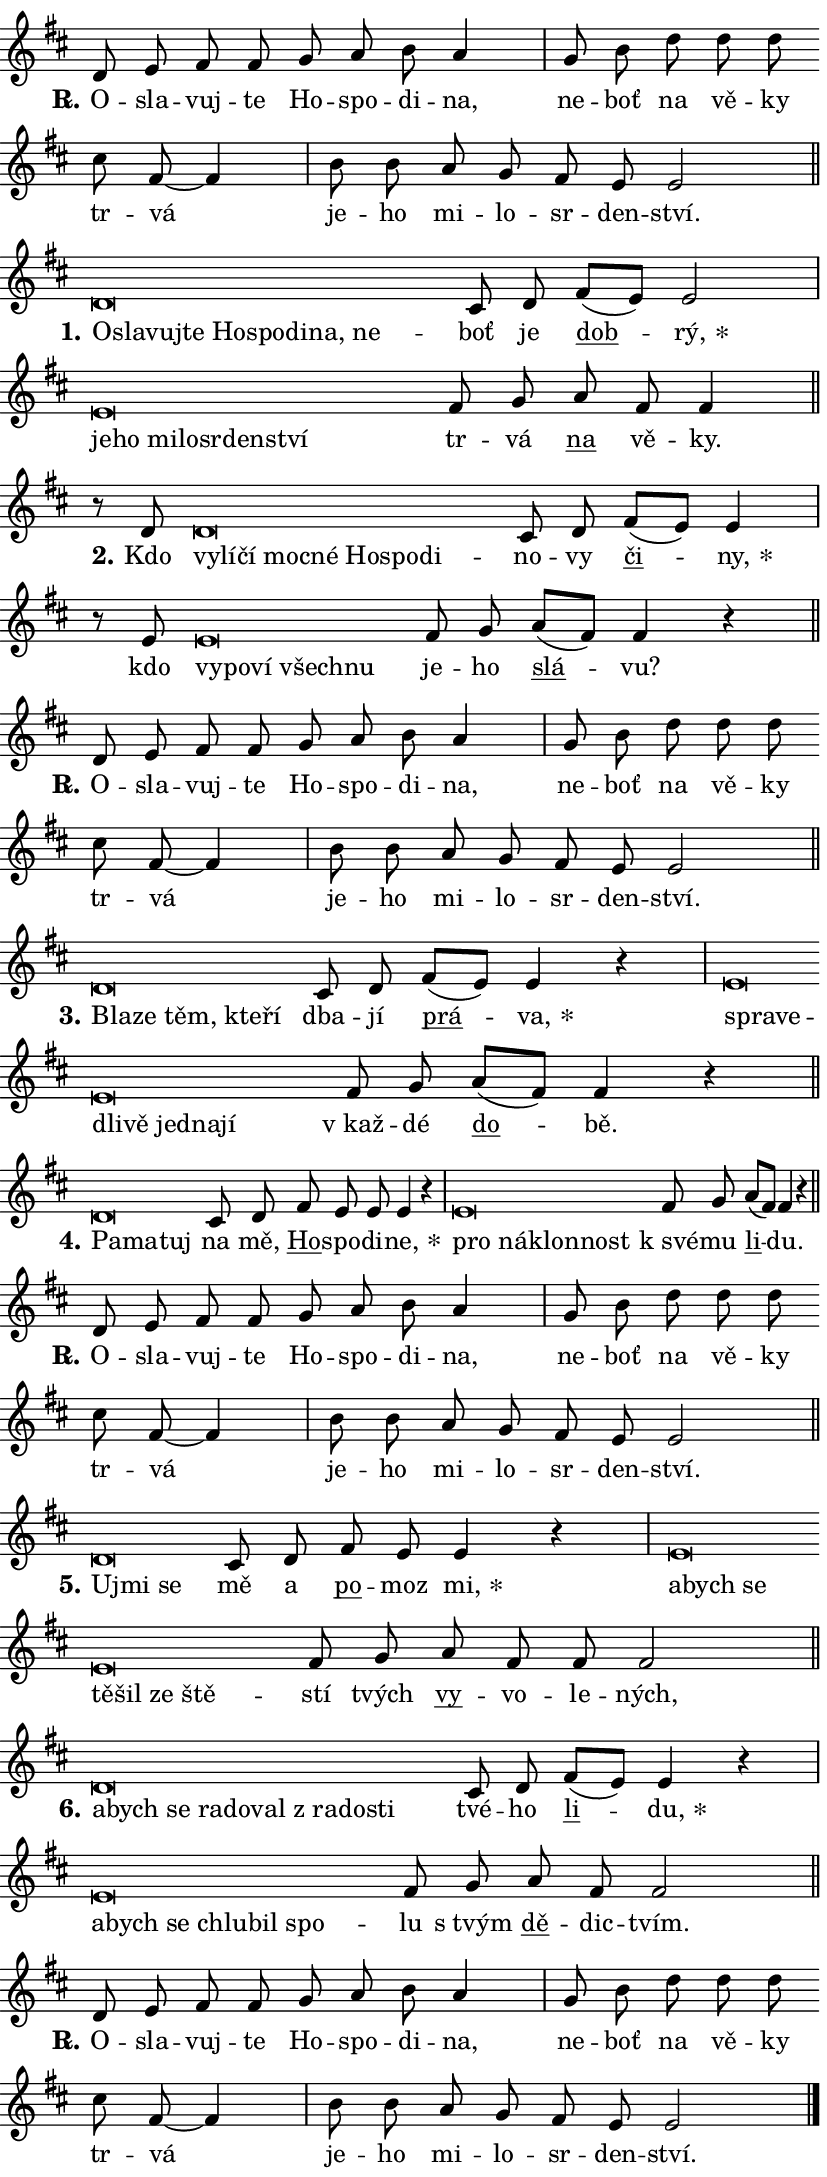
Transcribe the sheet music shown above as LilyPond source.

\version "2.24.0"
\header { tagline = "" }
\paper {
  indent = 0\cm
  top-margin = 0\cm
  right-margin = 0.13\cm % to fit lyric hyphens
  bottom-margin = 0\cm
  left-margin = 0\cm
  paper-width = 14\cm
  page-breaking = #ly:one-page-breaking
  system-system-spacing.basic-distance = #11
  score-system-spacing.basic-distance = #11
  ragged-last = ##f
}


%% Author: Thomas Morley
%% https://lists.gnu.org/archive/html/lilypond-user/2020-05/msg00002.html
#(define (line-position grob)
"Returns position of @var[grob} in current system:
   @code{'start}, if at first time-step
   @code{'end}, if at last time-step
   @code{'middle} otherwise
"
  (let* ((col (ly:item-get-column grob))
         (ln (ly:grob-object col 'left-neighbor))
         (rn (ly:grob-object col 'right-neighbor))
         (col-to-check-left (if (ly:grob? ln) ln col))
         (col-to-check-right (if (ly:grob? rn) rn col))
         (break-dir-left
           (and
             (ly:grob-property col-to-check-left 'non-musical #f)
             (ly:item-break-dir col-to-check-left)))
         (break-dir-right
           (and
             (ly:grob-property col-to-check-right 'non-musical #f)
             (ly:item-break-dir col-to-check-right))))
        (cond ((eqv? 1 break-dir-left) 'start)
              ((eqv? -1 break-dir-right) 'end)
              (else 'middle))))

#(define (tranparent-at-line-position vctor)
  (lambda (grob)
  "Relying on @code{line-position} select the relevant enry from @var{vctor}.
Used to determine transparency,"
    (case (line-position grob)
      ((end) (not (vector-ref vctor 0)))
      ((middle) (not (vector-ref vctor 1)))
      ((start) (not (vector-ref vctor 2))))))

noteHeadBreakVisibility =
#(define-music-function (break-visibility)(vector?)
"Makes @code{NoteHead}s transparent relying on @var{break-visibility}"
#{
  \override NoteHead.transparent =
    #(tranparent-at-line-position break-visibility)
#})

#(define delete-ledgers-for-transparent-note-heads
  (lambda (grob)
    "Reads whether a @code{NoteHead} is transparent.
If so this @code{NoteHead} is removed from @code{'note-heads} from
@var{grob}, which is supposed to be @code{LedgerLineSpanner}.
As a result ledgers are not printed for this @code{NoteHead}"
    (let* ((nhds-array (ly:grob-object grob 'note-heads))
           (nhds-list
             (if (ly:grob-array? nhds-array)
                 (ly:grob-array->list nhds-array)
                 '()))
           ;; Relies on the transparent-property being done before
           ;; Staff.LedgerLineSpanner.after-line-breaking is executed.
           ;; This is fragile ...
           (to-keep
             (remove
               (lambda (nhd)
                 (ly:grob-property nhd 'transparent #f))
               nhds-list)))
      ;; TODO find a better method to iterate over grob-arrays, similiar
      ;; to filter/remove etc for lists
      ;; For now rebuilt from scratch
      (set! (ly:grob-object grob 'note-heads)  '())
      (for-each
        (lambda (nhd)
          (ly:pointer-group-interface::add-grob grob 'note-heads nhd))
        to-keep))))

squashNotes = {
  \override NoteHead.X-extent = #'(-0.2 . 0.2)
  \override NoteHead.Y-extent = #'(-0.75 . 0)
  \override NoteHead.stencil =
    #(lambda (grob)
       (let ((pos (ly:grob-property grob 'staff-position)))
         (begin
           (if (< pos -7) (display "ERROR: Lower brevis then expected\n") (display ""))
           (if (<= pos -6) ly:text-interface::print ly:note-head::print))))
}
unSquashNotes = {
  \revert NoteHead.X-extent
  \revert NoteHead.Y-extent
  \revert NoteHead.stencil
}

hideNotes = \noteHeadBreakVisibility #begin-of-line-visible
unHideNotes = \noteHeadBreakVisibility #all-visible

% work-around for resetting accidentals
% https://lilypond.org/doc/v2.23/Documentation/notation/displaying-rhythms#unmetered-music
cadenzaMeasure = {
  \cadenzaOff
  \partial 1024 s1024
  \cadenzaOn
}

#(define-markup-command (accent layout props text) (markup?)
  "Underline accented syllable"
  (interpret-markup layout props
    #{\markup \override #'(offset . 4.3) \underline { #text }#}))

responsum = \markup \concat {
  "R" \hspace #-1.05 \path #0.1 #'((moveto 0 0.07) (lineto 0.9 0.8)) \hspace #0.05 "."
}

spaceSize = #0.6828661417322834 % exact space size for TeX Gyre Schola

\layout {
  \context {
    \Staff
    \remove "Time_signature_engraver"
    \override LedgerLineSpanner.after-line-breaking = #delete-ledgers-for-transparent-note-heads
  }
  \context {
    \Lyrics {
      \override LyricSpace.minimum-distance = \spaceSize
      \override LyricText.font-name = #"TeX Gyre Schola"
      \override LyricText.font-size = 1
      \override StanzaNumber.font-name = #"TeX Gyre Schola Bold"
      \override StanzaNumber.font-size = 1
    }
  }
  \context {
    \Score 
    \override NoteHead.text =
      #(lambda (grob) 
        (let ((pos (ly:grob-property grob 'staff-position)))
          #{\markup {
            \combine
              \halign #-0.55 \raise #(if (= pos -6) 0 0.5) \override #'(thickness . 2) \draw-line #'(3.2 . 0)
              \musicglyph "noteheads.sM1"
          }#}))
  }
}

% magnetic-lyrics.ily
%
%   written by
%     Jean Abou Samra <jean@abou-samra.fr>
%     Werner Lemberg <wl@gnu.org>
%
%   adapted by
%     Jiri Hon <jiri.hon@gmail.com>
%
% Version 2022-Apr-15

% https://www.mail-archive.com/lilypond-user@gnu.org/msg149350.html

#(define (Left_hyphen_pointer_engraver context)
   "Collect syllable-hyphen-syllable occurrences in lyrics and store
them in properties.  This engraver only looks to the left.  For
example, if the lyrics input is @code{foo -- bar}, it does the
following.

@itemize @bullet
@item
Set the @code{text} property of the @code{LyricHyphen} grob between
@q{foo} and @q{bar} to @code{foo}.

@item
Set the @code{left-hyphen} property of the @code{LyricText} grob with
text @q{foo} to the @code{LyricHyphen} grob between @q{foo} and
@q{bar}.
@end itemize

Use this auxiliary engraver in combination with the
@code{lyric-@/text::@/apply-@/magnetic-@/offset!} hook."
   (let ((hyphen #f)
         (text #f))
     (make-engraver
      (acknowledgers
       ((lyric-syllable-interface engraver grob source-engraver)
        (set! text grob)))
      (end-acknowledgers
       ((lyric-hyphen-interface engraver grob source-engraver)
        ;(when (not (grob::has-interface grob 'lyric-space-interface))
          (set! hyphen grob)));)
      ((stop-translation-timestep engraver)
       (when (and text hyphen)
         (ly:grob-set-object! text 'left-hyphen hyphen))
       (set! text #f)
       (set! hyphen #f)))))

#(define (lyric-text::apply-magnetic-offset! grob)
   "If the space between two syllables is less than the value in
property @code{LyricText@/.details@/.squash-threshold}, move the right
syllable to the left so that it gets concatenated with the left
syllable.

Use this function as a hook for
@code{LyricText@/.after-@/line-@/breaking} if the
@code{Left_@/hyphen_@/pointer_@/engraver} is active."
   (let ((hyphen (ly:grob-object grob 'left-hyphen #f)))
     (when hyphen
       (let ((left-text (ly:spanner-bound hyphen LEFT)))
         (when (grob::has-interface left-text 'lyric-syllable-interface)
           (let* ((common (ly:grob-common-refpoint grob left-text X))
                  (this-x-ext (ly:grob-extent grob common X))
                  (left-x-ext
                   (begin
                     ;; Trigger magnetism for left-text.
                     (ly:grob-property left-text 'after-line-breaking)
                     (ly:grob-extent left-text common X)))
                  ;; `delta` is the gap width between two syllables.
                  (delta (- (interval-start this-x-ext)
                            (interval-end left-x-ext)))
                  (details (ly:grob-property grob 'details))
                  (threshold (assoc-get 'squash-threshold details 0.2)))
             (when (< delta threshold)
               (let* (;; We have to manipulate the input text so that
                      ;; ligatures crossing syllable boundaries are not
                      ;; disabled.  For languages based on the Latin
                      ;; script this is essentially a beautification.
                      ;; However, for non-Western scripts it can be a
                      ;; necessity.
                      (lt (ly:grob-property left-text 'text))
                      (rt (ly:grob-property grob 'text))
                      (is-space (grob::has-interface hyphen 'lyric-space-interface))
                      (space (if is-space " " ""))
                      (extra-delta (if is-space spaceSize 0))
                      ;; Append new syllable.
                      (ltrt-space (if (and (string? lt) (string? rt))
                                (string-append lt space rt)
                                (make-concat-markup (list lt space rt))))
                      ;; Right-align `ltrt` to the right side.
                      (ltrt-space-markup (grob-interpret-markup
                               grob
                               (make-translate-markup
                                (cons (interval-length this-x-ext) 0)
                                (make-right-align-markup ltrt-space)))))
                 (begin
                   ;; Don't print `left-text`.
                   (ly:grob-set-property! left-text 'stencil #f)
                   ;; Set text and stencil (which holds all collected
                   ;; syllables so far) and shift it to the left.
                   (ly:grob-set-property! grob 'text ltrt-space)
                   (ly:grob-set-property! grob 'stencil ltrt-space-markup)
                   (ly:grob-translate-axis! grob (- (- delta extra-delta)) X))))))))))


#(define (lyric-hyphen::displace-bounds-first grob)
   ;; Make very sure this callback isn't triggered too early.
   (let ((left (ly:spanner-bound grob LEFT))
         (right (ly:spanner-bound grob RIGHT)))
     (ly:grob-property left 'after-line-breaking)
     (ly:grob-property right 'after-line-breaking)
     (ly:lyric-hyphen::print grob)))

squashThreshold = #0.4

\layout {
  \context {
    \Lyrics
    \consists #Left_hyphen_pointer_engraver
    \override LyricText.after-line-breaking =
      #lyric-text::apply-magnetic-offset!
    \override LyricHyphen.stencil = #lyric-hyphen::displace-bounds-first
    \override LyricText.details.squash-threshold = \squashThreshold
    \override LyricHyphen.minimum-distance = 0
    \override LyricHyphen.minimum-length = \squashThreshold
  }
}

squashText = \override LyricText.details.squash-threshold = 9999
unSquashText = \override LyricText.details.squash-threshold = \squashThreshold

leftText = \override LyricText.self-alignment-X = #LEFT
unLeftText = \revert LyricText.self-alignment-X

starOffset = #(lambda (grob) 
                (let ((x_offset (ly:self-alignment-interface::aligned-on-x-parent grob)))
                  (if (= x_offset 0) 0 (+ x_offset 1.2))))

star = #(define-music-function (syllable)(string?)
"Append star separator at the end of a syllable"
#{
  \once \override LyricText.X-offset = #starOffset
  \lyricmode { \markup {
    #syllable
    \override #'((font-name . "TeX Gyre Schola Bold")) \hspace #0.2 \lower #0.65 \larger "*"
  } }
#})

starAccent = #(define-music-function (syllable)(string?)
"Append star separator at the end of a syllable and make accent"
#{
  \once \override LyricText.X-offset = #starOffset
  \lyricmode { \markup {
    \accent #syllable
    \override #'((font-name . "TeX Gyre Schola Bold")) \hspace #0.2 \lower #0.65 \larger "*"
  } }
#})

breath = #(define-music-function (syllable)(string?)
"Append breathing indicator at the end of a syllable"
#{
  \lyricmode { \markup { #syllable "+" } }
#})

optionalBreath = #(define-music-function (syllable)(string?)
"Append optional breathing indicator at the end of a syllable"
#{
  \lyricmode { \markup { #syllable "(+)" } }
#})


\score {
    <<
        \new Voice = "melody" { \cadenzaOn \key d \major \relative { d'8 e fis fis g a b a4 \cadenzaMeasure \bar "|" g8 b d d d \bar "" cis fis,~ fis4 \cadenzaMeasure \bar "|" b8 b a g fis e e2 \cadenzaMeasure \bar "||" \break } }
        \new Lyrics \lyricsto "melody" { \lyricmode { \set stanza = \responsum
O -- sla -- vuj -- te Ho -- spo -- di -- na, ne -- boť na vě -- ky tr -- vá je -- ho mi -- lo -- sr -- den -- ství. } }
    >>
    \layout {}
}

\score {
    <<
        \new Voice = "melody" { \cadenzaOn \key d \major \relative { \squashNotes d'\breve*1/16 \hideNotes \breve*1/16 \bar "" \breve*1/16 \bar "" \breve*1/16 \bar "" \breve*1/16 \bar "" \breve*1/16 \bar "" \breve*1/16 \bar "" \breve*1/16 \breve*1/16 \bar "" \unHideNotes \unSquashNotes cis8 d \bar "" fis[( e)] e2 \cadenzaMeasure \bar "|" \squashNotes e\breve*1/16 \hideNotes \breve*1/16 \bar "" \breve*1/16 \bar "" \breve*1/16 \bar "" \breve*1/16 \bar "" \breve*1/16 \breve*1/16 \bar "" \unHideNotes \unSquashNotes fis8 g \bar "" a fis fis4 \cadenzaMeasure \bar "||" \break } }
        \new Lyrics \lyricsto "melody" { \lyricmode { \set stanza = "1."
\leftText O -- \squashText sla -- vuj -- te Ho -- spo -- di -- na, ne -- \unLeftText \unSquashText boť je \markup \accent dob -- \star rý, \leftText je -- \squashText ho mi -- lo -- sr -- den -- ství \unLeftText \unSquashText tr -- vá \markup \accent na vě -- ky. } }
    >>
    \layout {}
}

\score {
    <<
        \new Voice = "melody" { \cadenzaOn \key d \major \relative { r8 d'8 \squashNotes d\breve*1/16 \hideNotes \breve*1/16 \bar "" \breve*1/16 \bar "" \breve*1/16 \bar "" \breve*1/16 \bar "" \breve*1/16 \bar "" \breve*1/16 \breve*1/16 \bar "" \unHideNotes \unSquashNotes cis8 d \bar "" fis[( e)] e4 \cadenzaMeasure \bar "|" r8 e8 \squashNotes e\breve*1/16 \hideNotes \breve*1/16 \bar "" \breve*1/16 \bar "" \breve*1/16 \breve*1/16 \bar "" \unHideNotes \unSquashNotes fis8 g \bar "" a[( fis)] fis4 r \cadenzaMeasure \bar "||" \break } }
        \new Lyrics \lyricsto "melody" { \lyricmode { \set stanza = "2."
Kdo \leftText vy -- \squashText lí -- čí moc -- né Ho -- spo -- di -- \unLeftText \unSquashText no -- vy \markup \accent či -- \star ny, kdo \leftText vy -- \squashText po -- ví všech -- nu \unLeftText \unSquashText je -- ho \markup \accent slá -- vu? } }
    >>
    \layout {}
}

\score {
    <<
        \new Voice = "melody" { \cadenzaOn \key d \major \relative { d'8 e fis fis g a b a4 \cadenzaMeasure \bar "|" g8 b d d d \bar "" cis fis,~ fis4 \cadenzaMeasure \bar "|" b8 b a g fis e e2 \cadenzaMeasure \bar "||" \break } }
        \new Lyrics \lyricsto "melody" { \lyricmode { \set stanza = \responsum
O -- sla -- vuj -- te Ho -- spo -- di -- na, ne -- boť na vě -- ky tr -- vá je -- ho mi -- lo -- sr -- den -- ství. } }
    >>
    \layout {}
}

\score {
    <<
        \new Voice = "melody" { \cadenzaOn \key d \major \relative { \squashNotes d'\breve*1/16 \hideNotes \breve*1/16 \bar "" \breve*1/16 \bar "" \breve*1/16 \breve*1/16 \bar "" \unHideNotes \unSquashNotes cis8 d \bar "" fis[( e)] e4 r \cadenzaMeasure \bar "|" \squashNotes e\breve*1/16 \hideNotes \breve*1/16 \bar "" \breve*1/16 \bar "" \breve*1/16 \bar "" \breve*1/16 \bar "" \breve*1/16 \breve*1/16 \bar "" \unHideNotes \unSquashNotes fis8 g \bar "" a[( fis)] fis4 r \cadenzaMeasure \bar "||" \break } }
        \new Lyrics \lyricsto "melody" { \lyricmode { \set stanza = "3."
\leftText Bla -- \squashText ze těm, kte -- ří \unLeftText \unSquashText dba -- jí \markup \accent prá -- \star va, \leftText spra -- \squashText ve -- dli -- vě jed -- na -- jí \unLeftText \unSquashText "v kaž" -- dé \markup \accent do -- bě. } }
    >>
    \layout {}
}

\score {
    <<
        \new Voice = "melody" { \cadenzaOn \key d \major \relative { \squashNotes d'\breve*1/16 \hideNotes \breve*1/16 \breve*1/16 \bar "" \unHideNotes \unSquashNotes cis8 d \bar "" fis e e e4 r \cadenzaMeasure \bar "|" \squashNotes e\breve*1/16 \hideNotes \breve*1/16 \bar "" \breve*1/16 \breve*1/16 \bar "" \unHideNotes \unSquashNotes fis8 g \bar "" a[( fis)] fis4 r \cadenzaMeasure \bar "||" \break } }
        \new Lyrics \lyricsto "melody" { \lyricmode { \set stanza = "4."
\leftText Pa -- \squashText ma -- tuj \unLeftText \unSquashText na mě, \markup \accent Ho -- spo -- di -- \star ne, \leftText pro \squashText ná -- klon -- nost \unLeftText \unSquashText "k své" -- mu \markup \accent li -- du. } }
    >>
    \layout {}
}

\score {
    <<
        \new Voice = "melody" { \cadenzaOn \key d \major \relative { d'8 e fis fis g a b a4 \cadenzaMeasure \bar "|" g8 b d d d \bar "" cis fis,~ fis4 \cadenzaMeasure \bar "|" b8 b a g fis e e2 \cadenzaMeasure \bar "||" \break } }
        \new Lyrics \lyricsto "melody" { \lyricmode { \set stanza = \responsum
O -- sla -- vuj -- te Ho -- spo -- di -- na, ne -- boť na vě -- ky tr -- vá je -- ho mi -- lo -- sr -- den -- ství. } }
    >>
    \layout {}
}

\score {
    <<
        \new Voice = "melody" { \cadenzaOn \key d \major \relative { \squashNotes d'\breve*1/16 \hideNotes \breve*1/16 \breve*1/16 \bar "" \unHideNotes \unSquashNotes cis8 d \bar "" fis e e4 r \cadenzaMeasure \bar "|" \squashNotes e\breve*1/16 \hideNotes \breve*1/16 \bar "" \breve*1/16 \bar "" \breve*1/16 \bar "" \breve*1/16 \bar "" \breve*1/16 \breve*1/16 \bar "" \unHideNotes \unSquashNotes fis8 g \bar "" a fis fis fis2 \cadenzaMeasure \bar "||" \break } }
        \new Lyrics \lyricsto "melody" { \lyricmode { \set stanza = "5."
\leftText U -- \squashText jmi se \unLeftText \unSquashText mě a \markup \accent po -- moz \star mi, \leftText a -- \squashText bych se tě -- šil ze ště -- \unLeftText \unSquashText stí tvých \markup \accent vy -- vo -- le -- ných, } }
    >>
    \layout {}
}

\score {
    <<
        \new Voice = "melody" { \cadenzaOn \key d \major \relative { \squashNotes d'\breve*1/16 \hideNotes \breve*1/16 \bar "" \breve*1/16 \bar "" \breve*1/16 \bar "" \breve*1/16 \bar "" \breve*1/16 \bar "" \breve*1/16 \bar "" \breve*1/16 \breve*1/16 \bar "" \unHideNotes \unSquashNotes cis8 d \bar "" fis[( e)] e4 r \cadenzaMeasure \bar "|" \squashNotes e\breve*1/16 \hideNotes \breve*1/16 \bar "" \breve*1/16 \bar "" \breve*1/16 \bar "" \breve*1/16 \breve*1/16 \bar "" \unHideNotes \unSquashNotes fis8 g \bar "" a fis fis2 \cadenzaMeasure \bar "||" \break } }
        \new Lyrics \lyricsto "melody" { \lyricmode { \set stanza = "6."
\leftText a -- \squashText bych se ra -- do -- val "z ra" -- do -- sti \unLeftText \unSquashText tvé -- ho \markup \accent li -- \star du, \leftText a -- \squashText bych se chlu -- bil spo -- \unLeftText \unSquashText lu "s tvým" \markup \accent dě -- dic -- tvím. } }
    >>
    \layout {}
}

\score {
    <<
        \new Voice = "melody" { \cadenzaOn \key d \major \relative { d'8 e fis fis g a b a4 \cadenzaMeasure \bar "|" g8 b d d d \bar "" cis fis,~ fis4 \cadenzaMeasure \bar "|" b8 b a g fis e e2 \cadenzaMeasure \bar "||" \break } \bar "|." }
        \new Lyrics \lyricsto "melody" { \lyricmode { \set stanza = \responsum
O -- sla -- vuj -- te Ho -- spo -- di -- na, ne -- boť na vě -- ky tr -- vá je -- ho mi -- lo -- sr -- den -- ství. } }
    >>
    \layout {}
}
